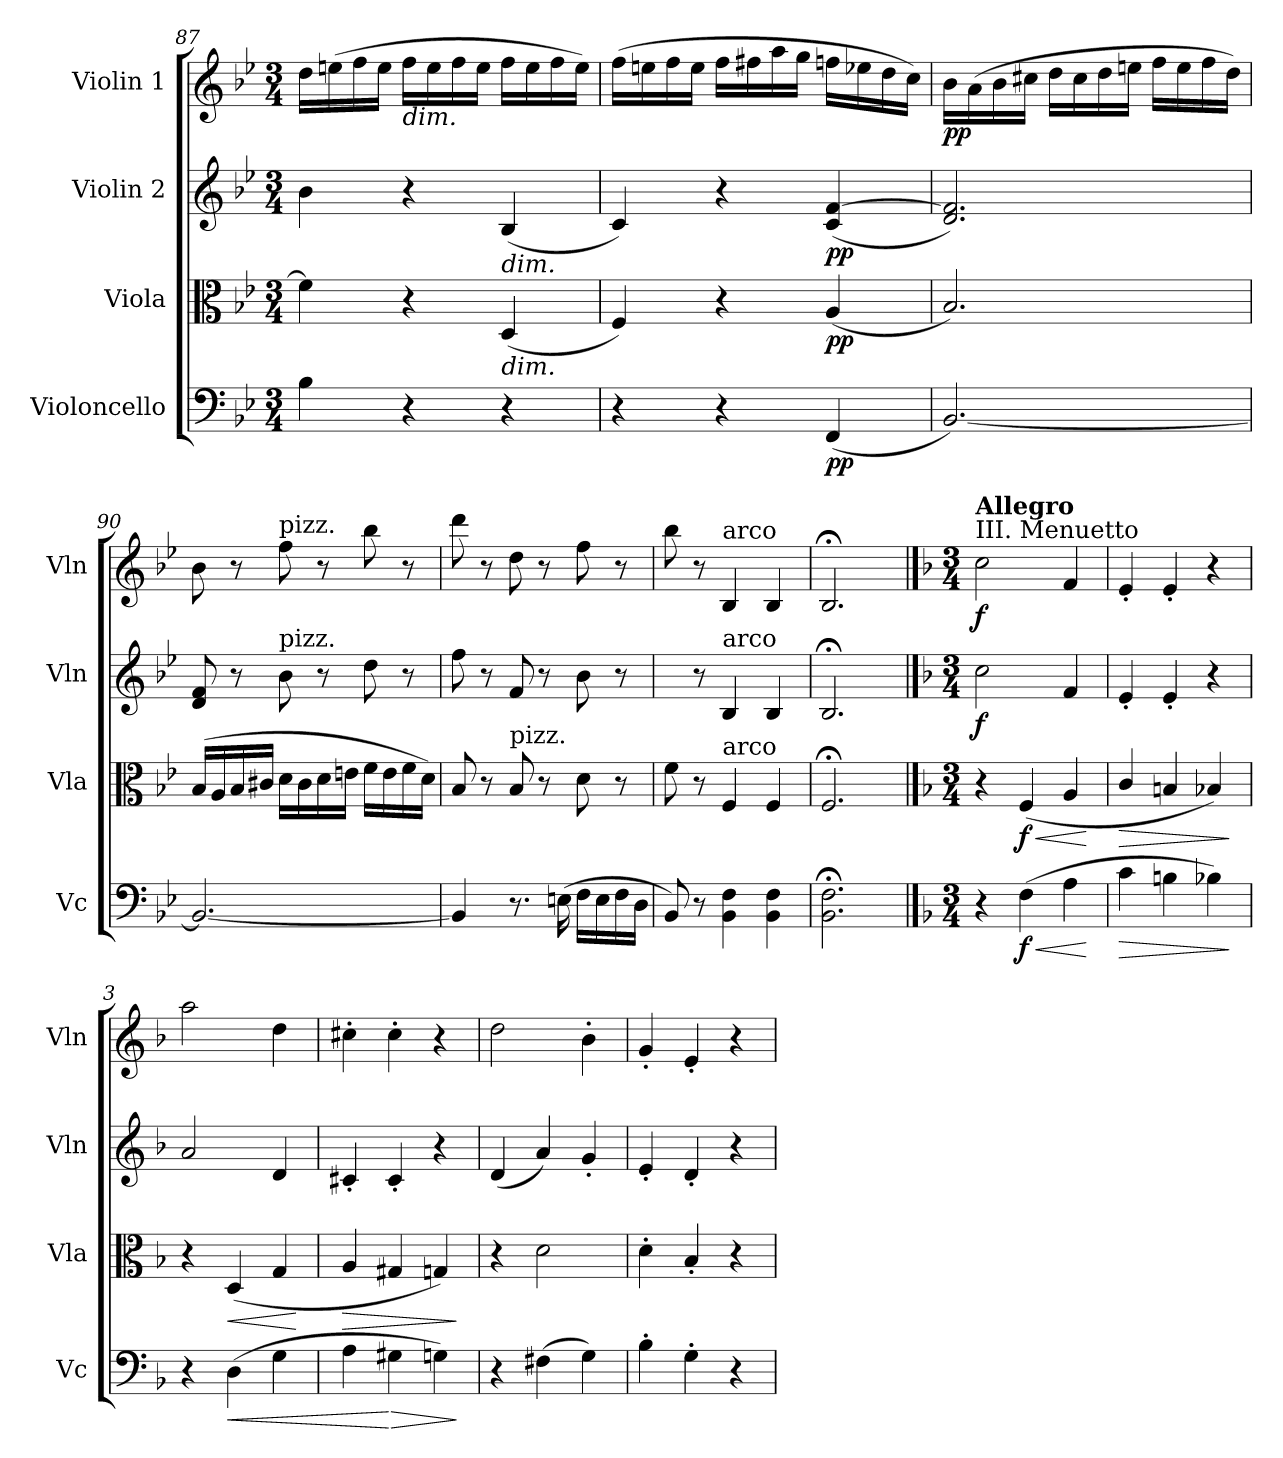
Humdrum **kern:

**kern	**dynam	**kern	**dynam	**kern	**dynam	**kern	**dynam
*part4	*part4	*part3	*part3	*part2	*part2	*part1	*part1
*staff4	*staff4	*staff3	*staff3	*staff2	*staff2	*staff1	*staff1
*I"Violoncello	*	*I"Viola	*	*I"Violin 2	*	*I"Violin 1	*
*I'Vc	*	*I'Vla	*	*I'Vln	*	*I'Vln	*
*clefF4	*	*clefC3	*	*clefG2	*	*clefG2	*
*k[b-e-]	*	*k[b-e-]	*	*k[b-e-]	*	*k[b-e-]	*
*M3/4	*	*M3/4	*	*M3/4	*	*M3/4	*
=87	=87	=87	=87	=87	=87	=87	=87
4B-\	.	4f\]	.	4b-\	.	16dd\LL	.
.	.	.	.	.	.	(>16een\	.
.	.	.	.	.	.	16ff\	.
.	.	.	.	.	.	16ee\JJ	.
!	!	!	!	!	!	!LO:TX:b:i:t=dim.	!
4r	.	4r	.	4r	.	16ff\LL	.
.	.	.	.	.	.	16ee\	.
.	.	.	.	.	.	16ff\	.
.	.	.	.	.	.	16ee\JJ	.
!	!	!	!	!LO:TX:b:i:t=dim.	!	!	!
!	!	!LO:TX:b:i:t=dim.	!	!	!	!	!
4r	.	(<4D/	.	(<4B-/	.	16ff\LL	.
.	.	.	.	.	.	16ee\	.
.	.	.	.	.	.	16ff\	.
.	.	.	.	.	.	16ee\JJ)	.
=88	=88	=88	=88	=88	=88	=88	=88
4r	.	4F/)	.	4c/)	.	(>16ff\LL	.
.	.	.	.	.	.	16een\	.
.	.	.	.	.	.	16ff\	.
.	.	.	.	.	.	16ee\JJ	.
4r	.	4r	.	4r	.	16ff\LL	.
.	.	.	.	.	.	16ff#X\	.
.	.	.	.	.	.	16aa\	.
.	.	.	.	.	.	16gg\JJ	.
!	!LO:DY:b	!	!LO:DY:b	!	!LO:DY:b	!	!
(4FF/	pp	(<4A/	pp	(<4c/ [>4f/	pp	16ffn\LL	.
.	.	.	.	.	.	16ee-X\	.
.	.	.	.	.	.	16dd\	.
.	.	.	.	.	.	16cc\JJ)	.
!!LO:LB:g=z
=89	=89	=89	=89	=89	=89	=89	=89
!	!	!	!	!	!	!	!LO:DY:b
[2.BB-/)	.	2.B-/)	.	2.d/ 2.f/])	.	16b-\LL	pp
.	.	.	.	.	.	(>16a\	.
.	.	.	.	.	.	16b-\	.
.	.	.	.	.	.	16cc#X\JJ	.
.	.	.	.	.	.	16dd\LL	.
.	.	.	.	.	.	16cc#\	.
.	.	.	.	.	.	16dd\	.
.	.	.	.	.	.	16een\JJ	.
.	.	.	.	.	.	16ff\LL	.
.	.	.	.	.	.	16ee\	.
.	.	.	.	.	.	16ff\	.
.	.	.	.	.	.	16dd\JJ)	.
!!LO:PB:g=z
=90	=90	=90	=90	=90	=90	=90	=90
2.BB-/_	.	(>16B-/LL	.	8d/ 8f/	.	8b-\	.
.	.	16A/	.	.	.	.	.
.	.	16B-/	.	8r	.	8r	.
.	.	16c#X/JJ	.	.	.	.	.
!	!	!	!	!	!	!LO:TX:a:t=pizz.	!
!	!	!	!	!LO:TX:a:t=pizz.	!	!	!
.	.	16d\LL	.	8b-\	.	8ff\	.
.	.	16c#\	.	.	.	.	.
.	.	16d\	.	8r	.	8r	.
.	.	16en\JJ	.	.	.	.	.
.	.	16f\LL	.	8dd\	.	8bb-\	.
.	.	16e\	.	.	.	.	.
.	.	16f\	.	8r	.	8r	.
.	.	16d\JJ)	.	.	.	.	.
=91	=91	=91	=91	=91	=91	=91	=91
4BB-/]	.	8B-/	.	8ff\	.	8ddd\	.
.	.	8r	.	8r	.	8r	.
!	!	!LO:TX:a:t=pizz.	!	!	!	!	!
8.r	.	8B-/	.	8f/	.	8dd\	.
.	.	8r	.	8r	.	8r	.
(>16En\	.	.	.	.	.	.	.
16F\LL	.	8d\	.	8b-\	.	8ff\	.
16E\	.	.	.	.	.	.	.
16F\	.	8r	.	8r	.	8r	.
16D\JJ	.	.	.	.	.	.	.
=92	=92	=92	=92	=92	=92	=92	=92
8BB-/)	.	8f\	.	8ryy	.	8bb-\	.
8r	.	8r	.	8r	.	8r	.
!	!	!	!	!	!	!LO:TX:a:t=arco	!
!	!	!	!	!LO:TX:a:t=arco	!	!	!
!	!	!LO:TX:a:t=arco	!	!	!	!	!
4BB-\ 4F\	.	4F/	.	4B-/	.	4B-/	.
4BB-\ 4F\	.	4F/	.	4B-/	.	4B-/	.
=93	=93	=93	=93	=93	=93	=93	=93
2.BB-\;< 2.F\;<	.	2.F;</	.	2.B-;</	.	2.B-;</	.
!!LO:PB:g=z
==1	==1	==1	==1	==1	==1	==1	==1
*k[b-]	*	*k[b-]	*	*k[b-]	*	*k[b-]	*
*M3/4	*	*M3/4	*	*M3/4	*	*M3/4	*
*	*	*	*	*	*	*MM276	*
!	!	!	!	!	!	!LO:TX:a:t=III.  Menuetto	!
!	!	!	!	!	!	!LO:TX:a:B:t=Allegro	!
!	!	!	!	!	!LO:DY:b	!	!LO:DY:b
4r	.	4r	.	2cc\	f	2cc\	f
!	!LO:HP:b	!	!LO:HP:b	!	!	!	!
!	!LO:DY:n=1:b	!	!LO:DY:n=1:b	!	!	!	!
(4F\	< f	(4F/	< f	.	.	.	.
4A\	.	4A/	.	4f/	.	4f/	.
.	[	.	[	.	.	.	.
=2	=2	=2	=2	=2	=2	=2	=2
!	!LO:HP:b	!	!LO:HP:b	!	!	!	!
4c\	>	4c/	>	4e'/	.	4e'/	.
4Bn\	.	4Bn/	.	4e'/	.	4e'/	.
4B-X\)	.	4B-X/)	.	4r	.	4r	.
.	]	.	]	.	.	.	.
=3	=3	=3	=3	=3	=3	=3	=3
4r	.	4r	.	2a/	.	2aa\	.
!	!LO:HP:b	!	!LO:HP:b	!	!	!	!
(4D\	<	(4D/	<	.	.	.	.
4G\	.	4G/	.	4d/	.	4dd\	.
.	.	.	[	.	.	.	.
=4	=4	=4	=4	=4	=4	=4	=4
!	!	!	!LO:HP:b	!	!	!	!
4A\	.	4A/	>	4c#X'/	.	4cc#X'\	.
!	!LO:HP:n=1:b	!	!	!	!	!	!
4G#X\	[ >	4G#X/	.	4c#'/	.	4cc#'\	.
4Gn\)	.	4Gn/)	.	4r	.	4r	.
.	]	.	]	.	.	.	.
=5	=5	=5	=5	=5	=5	=5	=5
4r	.	4r	.	(4d/	.	2dd\	.
(4F#X\	.	2d\	.	4a/)	.	.	.
4G\)	.	.	.	4g'/	.	4b-'\	.
=6	=6	=6	=6	=6	=6	=6	=6
4B-'\	.	4d'\	.	4e'/	.	4g'/	.
4G'\	.	4B-'/	.	4d'/	.	4e'/	.
4r	.	4r	.	4r	.	4r	.
=	=	=	=	=	=	=	=
*-	*-	*-	*-	*-	*-	*-	*-
